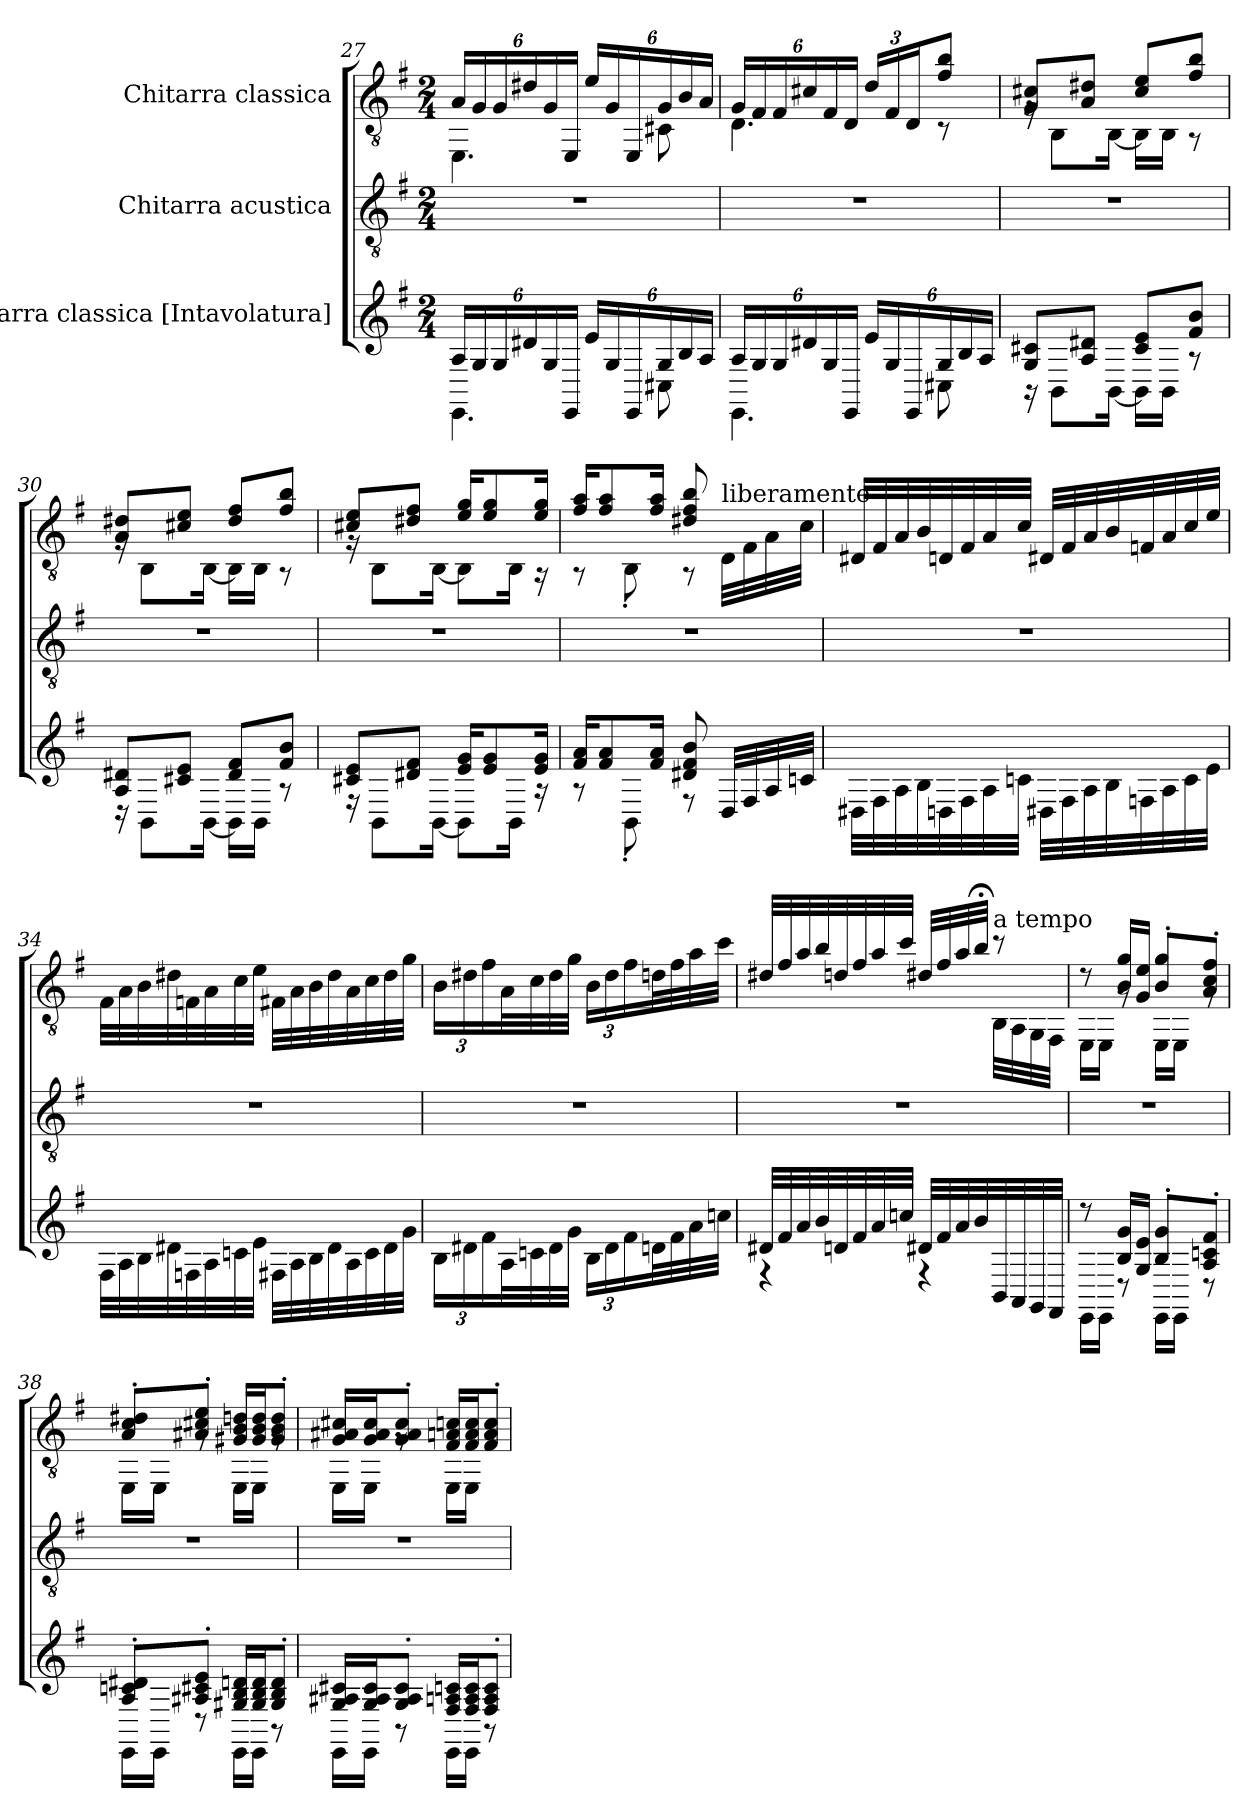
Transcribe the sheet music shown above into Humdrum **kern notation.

**kern	**kern	**kern
*part3	*part2	*part1
*staff3	*staff2	*staff1
*I"Chitarra classica [Intavolatura]	*I"Chitarra acustica	*I"Chitarra classica
!!LO:LB:g=z
*	*clefGv2	*clefGv2
*k[f#]	*k[f#]	*k[f#]
*M2/4	*M2/4	*M2/4
*Xbrackettup	*	*Xbrackettup
=27	=27	=27
*^	*	*^
24A/LL	4.EE\	2r	24A/LL	4.EE\
24G/	.	.	24G/	.
24G/	.	.	24G/	.
24d#X/	.	.	24d#X/	.
24G/	.	.	24G/	.
24EE/JJ	.	.	24EE/JJ	.
24e/LL	.	.	24e/LL	.
24G/	.	.	24G/	.
24EE/	.	.	24EE/	.
24G/	8C#X\	.	24G/	8C#X\
24B/	.	.	24B/	.
24A/JJ	.	.	24A/JJ	.
=28	=28	=28	=28	=28
24A/LL	4.EE\	2r	24G/LL	4.D\
24G/	.	.	24F#/	.
24G/	.	.	24F#/	.
24d#X/	.	.	24c#X/	.
24G/	.	.	24F#/	.
24EE/JJ	.	.	24D/JJ	.
24e/LL	.	.	24d/LL	.
24G/	.	.	24F#/	.
24EE/	.	.	24D/J	.
24G/	8C#X\	.	8f#/ 8b/J	8r
24B/	.	.	.	.
24A/JJ	.	.	.	.
!!LO:LB:g=z	!!
=29	=29	=29	=29	=29
8G/ 8c#/L	16r	2r	8G/ 8c#X/L	16rG
.	8BB\L	.	.	8BB\L
8A/ 8d#X/J	.	.	8A/ 8d#X/J	.
.	[16BB\Jk	.	.	[16BB\Jk
8c#/ 8e/L	16BB\LL]	.	8c#/ 8e/L	16BB\LL]
.	16BB\JJ	.	.	16BB\JJ
8f#/ 8b/J	8r	.	8f#/ 8b/J	8r
=30	=30	=30	=30	=30
8A/ 8d#X/L	16r	2r	8A/ 8d#X/L	16rG
.	8BB\L	.	.	8BB\L
8c#/ 8e/J	.	.	8c#X/ 8e/J	.
.	[16BB\Jk	.	.	[16BB\Jk
8d#/ 8f#/L	16BB\LL]	.	8d#/ 8f#/L	16BB\LL]
.	16BB\JJ	.	.	16BB\JJ
8f#/ 8b/J	8r	.	8f#/ 8b/J	8r
=31	=31	=31	=31	=31
8c#/ 8e/L	16r	2r	8c#X/ 8e/L	16rG
.	8BB\L	.	.	8BB\L
8d#X/ 8f#/J	.	.	8d#X/ 8f#/J	.
.	[16BB\Jk	.	.	[16BB\Jk
16e/ 16g/KL	8BB\L]	.	16e/ 16g/KL	8BB\L]
8e/ 8g/	.	.	8e/ 8g/	.
.	16BB\Jk	.	.	16BB\Jk
16e/ 16g/Jk	16r	.	16e/ 16g/Jk	16r
=32	=32	=32	=32	=32
16f#/ 16a/KL	8r	2r	16f#/ 16a/KL	8r
8f#/ 8a/	.	.	8f#/ 8a/	.
.	8BB'\	.	.	8BB'\
16f#/ 16a/Jk	.	.	16f#/ 16a/Jk	.
8d#X/ 8f#/ 8b/	8r	.	8d#X/ 8f#/ 8b/	8r
!	!	!	!LO:TX:a:t=liberamente	!
32D/LLL	8ryy	.	32D\LLL	8ryy
32F#/	.	.	32F#\	.
32A/	.	.	32A\	.
32cn/JJJ	.	.	32c\JJJ	.
*v	*v	*	*v	*v
!!LO:LB:g=z
=33	=33	=33
32D#X\LLL	2r	32D#X/LLL
32F#\	.	32F#/
32A\	.	32A/
32B\	.	32B/
32Dn\	.	32Dn/
32F#\	.	32F#/
32A\	.	32A/
32cn\JJJ	.	32c/JJJ
32D#X\LLL	.	32D#X/LLL
32F#\	.	32F#/
32A\	.	32A/
32B\	.	32B/
32Fn\	.	32Fn/
32A\	.	32A/
32c\	.	32c/
32e\JJJ	.	32e/JJJ
=34	=34	=34
32F#\LLL	2r	32F#\LLL
32A\	.	32A\
32B\	.	32B\
32d#X\	.	32d#X\
32Fn\	.	32Fn\
32A\	.	32A\
32cn\	.	32c\
32e\JJJ	.	32e\JJJ
32F#X\LLL	.	32F#X\LLL
32A\	.	32A\
32B\	.	32B\
32d#\	.	32d#\
32A\	.	32A\
32c\	.	32c\
32d#\	.	32d#\
32g\JJJ	.	32g\JJJ
!!LO:PB:g=z
=35	=35	=35
24B\LL	2r	24B\LL
24d#X\	.	24d#X\
24f#\	.	24f#\
32A\L	.	32A\L
32cn\	.	32c\
32d#\	.	32d#\
32g\JJJ	.	32g\JJJ
24B\LL	.	24B\LL
24d#\	.	24d#\
24f#\	.	24f#\
32dn\L	.	32dn\L
32f#\	.	32f#\
32a\	.	32a\
32ccn\JJJ	.	32cc\JJJ
=36	=36	=36
*^	*	*^
32d#X/LLL	4r	2r	32d#X/LLL	4.ryy
32f#/	.	.	32f#/	.
32a/	.	.	32a/	.
32b/	.	.	32b/	.
32dn/	.	.	32dn/	.
32f#/	.	.	32f#/	.
32a/	.	.	32a/	.
32ccn/JJJ	.	.	32cc/JJJ	.
32d#X/LLL	4r	.	32d#X/LLL	.
32f#/	.	.	32f#/	.
32a/	.	.	32a/	.
32b/	.	.	32b;</JJJ	.
!	!	!	!LO:TX:a:t=a tempo	!
32BB/	.	.	8r	32BB\LLL
32AA/	.	.	.	32AA\
32GG/	.	.	.	32GG\
32FF#/JJJ	.	.	.	32FF#\JJJ
!!LO:LB:g=z	!!
=37	=37	=37	=37	=37
8r	16EE\LL	2r	8r	16EE\LL
.	16EE\JJ	.	.	16EE\JJ
16B/ 16g/LL	8r	.	16B/ 16g/LL	8rG
16G/ 16e/JJ	.	.	16G/ 16e/JJ	.
8B/' 8g/'L	16EE\LL	.	8B/' 8g/'L	16EE\LL
.	16EE\JJ	.	.	16EE\JJ
8A/' 8cn/' 8f#/'J	8r	.	8A/' 8c/' 8f#/'J	8rG
=38	=38	=38	=38	=38
8A/' 8cn/' 8d#X/'L	16EE\LL	2r	8A/' 8c/' 8d#X/'L	16EE\LL
.	16EE\JJ	.	.	16EE\JJ
8A#X/' 8c#X/' 8e/'J	8r	.	8A#X/' 8c#X/' 8e/'J	8rG
16G#X/ 16B/ 16dn/LL	16EE\LL	.	16G#X/ 16B/ 16dn/LL	16EE\LL
16G#/ 16B/ 16d/J	16EE\JJ	.	16G#/ 16B/ 16d/J	16EE\JJ
8G#/' 8B/' 8d/'J	8r	.	8G#/' 8B/' 8d/'J	8rG
=39	=39	=39	=39	=39
16G/ 16A#X/ 16c#/LL	16EE\LL	2r	16G/ 16A#X/ 16c#X/LL	16EE\LL
16G/ 16A#/ 16c#/J	16EE\JJ	.	16G/ 16A#/ 16c#/J	16EE\JJ
8G/' 8A#/' 8c#/'J	8r	.	8G/' 8A#/' 8c#/'J	8rG
16F#/ 16An/ 16cn/LL	16EE\LL	.	16F#/ 16An/ 16cn/LL	16EE\LL
16F#/ 16A/ 16c/J	16EE\JJ	.	16F#/ 16A/ 16c/J	16EE\JJ
8F#/' 8A/' 8c/'J	8r	.	8F#/' 8A/' 8c/'J	8rG
*v	*v	*	*v	*v
=	=	=
*-	*-	*-
